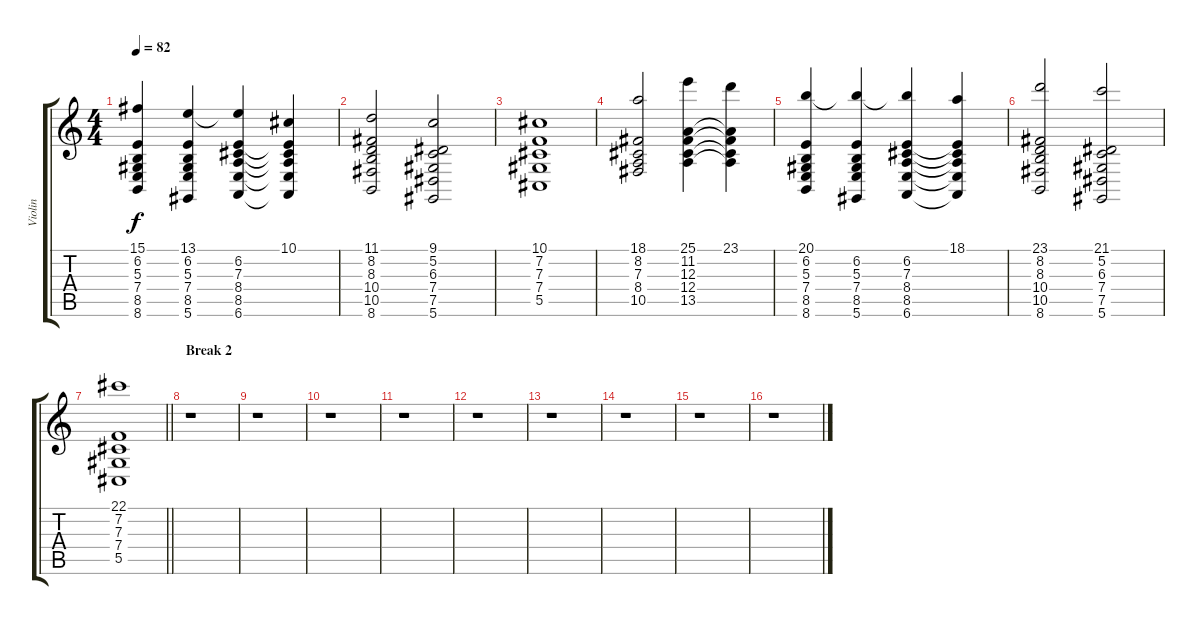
\track ("Violin" "Violin") {instrument violin}
\staff {score tabs}
\tuning (Eb4 Bb3 Gb3 Db3 Ab2 Eb2) {hide}
\ts (4 4)
\tempo 82
\clef g2
\ks c
(15.1{t} 6.2 5.3 7.4 8.5 8.6).4{dy f} (13.1 6.2 5.3 7.4 8.5 5.6).4 (13.1{t} 6.2 7.3 8.4 8.5 6.6).4 (10.1 6.2{t} 7.3{t} 8.4{t} 8.5{t} 6.6{t}).4 |
(11.1 8.2 8.3 10.4 10.5 8.6).2 (9.1 5.2 6.3 7.4 7.5 5.6).2 |
(10.1 7.2 7.3 7.4 5.5).1 |
(18.1 8.2 7.3 8.4 10.5).2 (25.1 11.2 12.3 12.4 13.5).4 (23.1 11.2{t} 12.3{t} 12.4{t} 13.5{t}).4 |
(20.1 6.2 5.3 7.4 8.5 8.6).4 (20.1{t} 6.2 5.3 7.4 8.5 5.6).4 (20.1{t} 6.2 7.3 8.4 8.5 6.6).4 (18.1 6.2{t} 7.3{t} 8.4{t} 8.5{t} 6.6{t}).4 |
(23.1 8.2 8.3 10.4 10.5 8.6).2 (21.1 5.2 6.3 7.4 7.5 5.6).2 |
\barLineRight lightlight
(22.1 7.2 7.3 7.4 5.5).1 |
\section ("" "Break 2")
r.1 |
r.1 |
r.1 |
r.1 |
r.1 |
r.1 |
r.1 |
r.1 |
r.1
